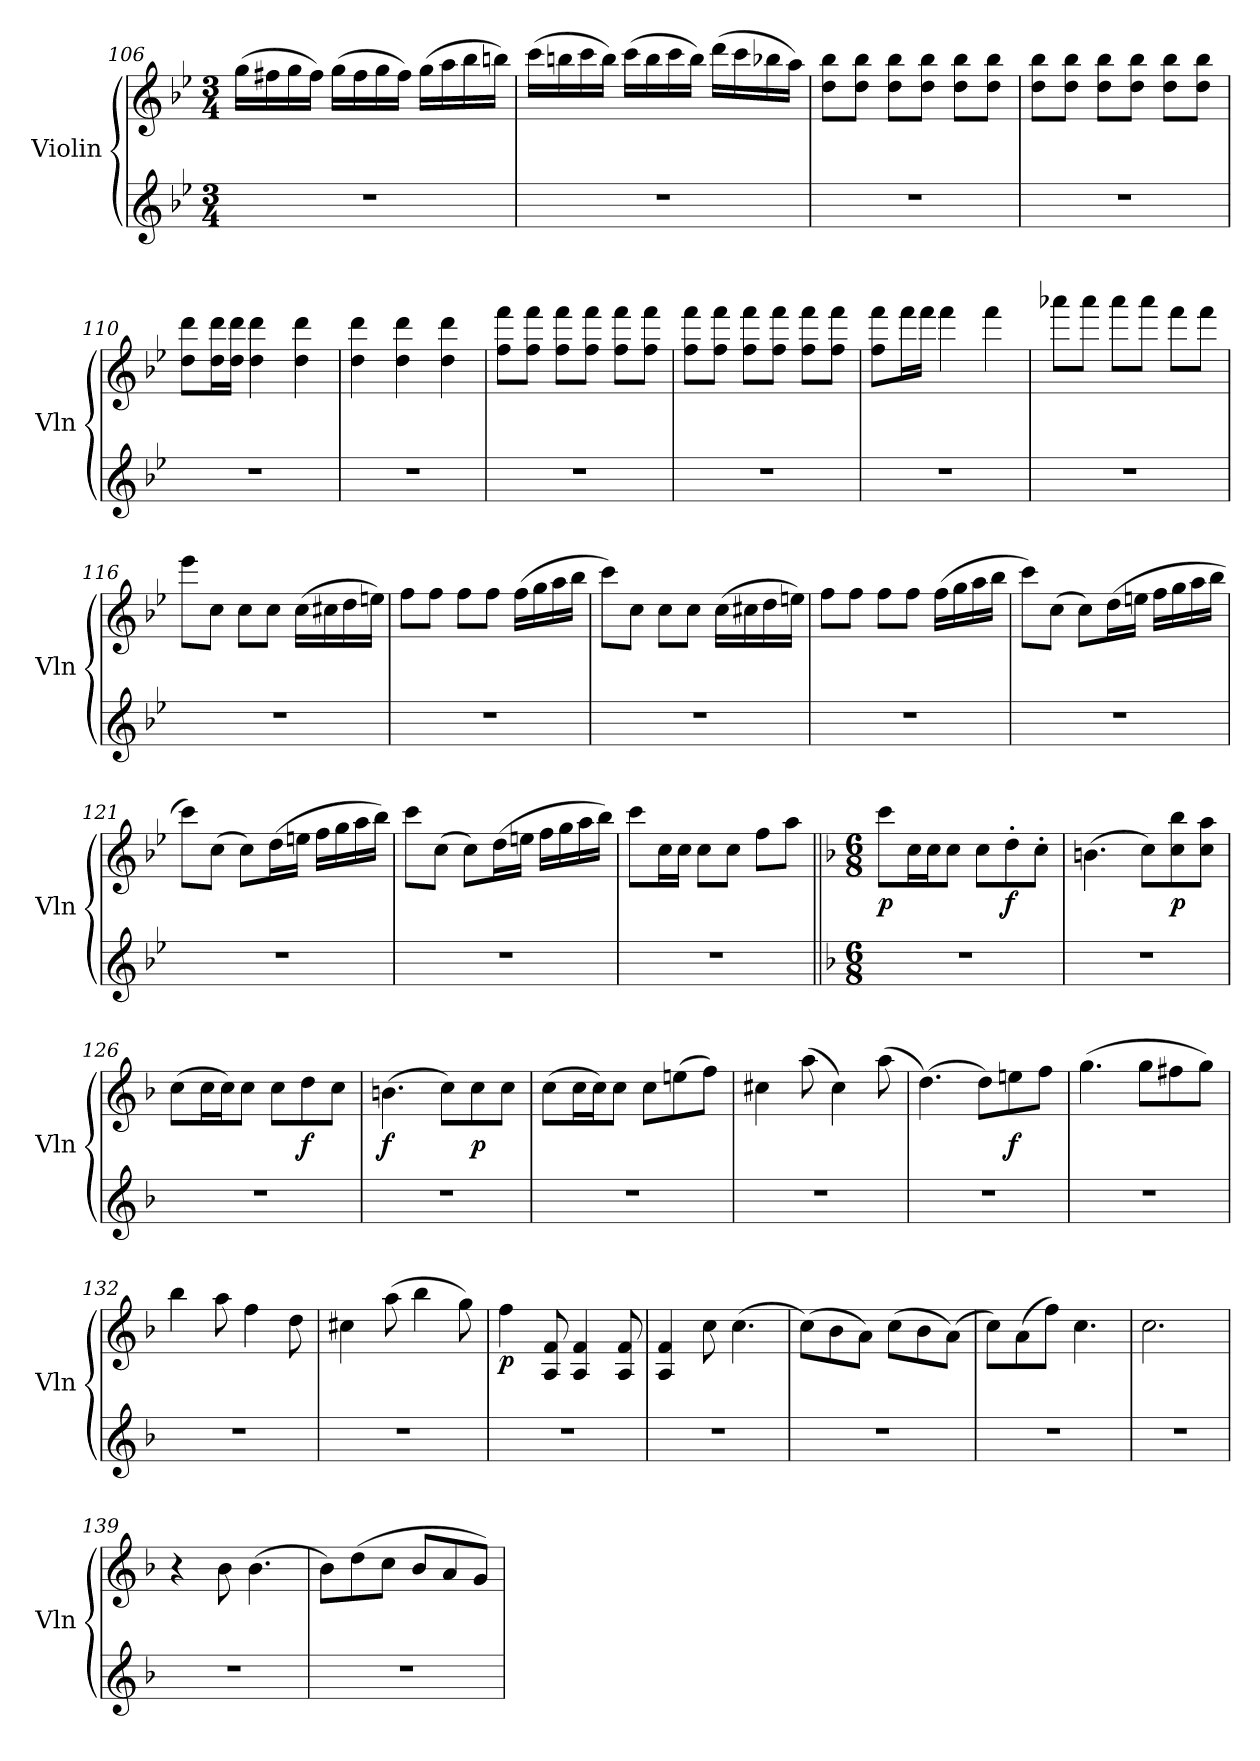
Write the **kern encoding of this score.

**kern	**kern	**dynam
*part2	*part1	*part1
*staff2	*staff1	*staff1
*I"Violin	*I"Violin	*
*I'Vln	*I'Vln	*
!!LO:LB:g=z
*clefG2	*clefG2	*
*k[b-e-]	*k[b-e-]	*
*M3/4	*M3/4	*
=106	=106	=106
2.r	(>16gg\LL	.
.	16ff#X\	.
.	16gg\	.
.	16ff#\JJ)	.
.	(>16gg\LL	.
.	16ff#\	.
.	16gg\	.
.	16ff#\JJ)	.
.	(>16gg\LL	.
.	16aa\	.
.	16bb-\	.
.	16bbn\JJ)	.
!!LO:PB:g=z
=107	=107	=107
2.r	(>16ccc\LL	.
.	16bbn\	.
.	16ccc\	.
.	16bb\JJ)	.
.	(>16ccc\LL	.
.	16bb\	.
.	16ccc\	.
.	16bb\JJ)	.
.	(>16ddd\LL	.
.	16ccc\	.
.	16bb-X\	.
.	16aa\JJ)	.
=108	=108	=108
2.r	8dd\ 8bb-\L	.
.	8dd\ 8bb-\J	.
.	8dd\ 8bb-\L	.
.	8dd\ 8bb-\J	.
.	8dd\ 8bb-\L	.
.	8dd\ 8bb-\J	.
=109	=109	=109
2.r	8dd\ 8bb-\L	.
.	8dd\ 8bb-\J	.
.	8dd\ 8bb-\L	.
.	8dd\ 8bb-\J	.
.	8dd\ 8bb-\L	.
.	8dd\ 8bb-\J	.
=110	=110	=110
2.r	8dd\ 8ddd\L	.
.	16dd\ 16ddd\L	.
.	16dd\ 16ddd\JJ	.
.	4dd\ 4ddd\	.
.	4dd\ 4ddd\	.
!!LO:LB:g=z
=111	=111	=111
2.r	4dd\ 4ddd\	.
.	4dd\ 4ddd\	.
.	4dd\ 4ddd\	.
!!LO:LB:g=z
=112	=112	=112
2.r	8ff\ 8fff\L	.
.	8ff\ 8fff\J	.
.	8ff\ 8fff\L	.
.	8ff\ 8fff\J	.
.	8ff\ 8fff\L	.
.	8ff\ 8fff\J	.
=113	=113	=113
2.r	8ff\ 8fff\L	.
.	8ff\ 8fff\J	.
.	8ff\ 8fff\L	.
.	8ff\ 8fff\J	.
.	8ff\ 8fff\L	.
.	8ff\ 8fff\J	.
=114	=114	=114
2.r	8ff\ 8fff\L	.
.	16fff\L	.
.	16fff\JJ	.
.	4fff\	.
.	4fff\	.
=115	=115	=115
2.r	8aaa-X\L	.
.	8aaa-\J	.
.	8aaa-\L	.
.	8aaa-\J	.
.	8fff\L	.
.	8fff\J	.
=116	=116	=116
2.r	8eee-\L	.
.	8cc\J	.
.	8cc\L	.
.	8cc\J	.
.	(>16cc\LL	.
.	16cc#X\	.
.	16dd\	.
.	16een\JJ)	.
!!LO:LB:g=z
=117	=117	=117
2.r	8ff\L	.
.	8ff\J	.
.	8ff\L	.
.	8ff\J	.
.	(>16ff\LL	.
.	16gg\	.
.	16aa\	.
.	16bb-\JJ	.
=118	=118	=118
2.r	8ccc\L)	.
.	8cc\J	.
.	8cc\L	.
.	8cc\J	.
.	(>16cc\LL	.
.	16cc#X\	.
.	16dd\	.
.	16een\JJ)	.
=119	=119	=119
2.r	8ff\L	.
.	8ff\J	.
.	8ff\L	.
.	8ff\J	.
.	(>16ff\LL	.
.	16gg\	.
.	16aa\	.
.	16bb-\JJ	.
=120	=120	=120
2.r	8ccc\L)	.
.	(>8cc\J	.
.	8cc\L)	.
.	(>16dd\L	.
.	16een\JJ	.
.	16ff\LL	.
.	16gg\	.
.	16aa\	.
.	16bb-\JJ	.
!!LO:LB:g=z
=121	=121	=121
2.r	8ccc\L)	.
.	(>8cc\J	.
.	8cc\L)	.
.	(>16dd\L	.
.	16een\JJ	.
.	16ff\LL	.
.	16gg\	.
.	16aa\	.
.	16bb-\JJ)	.
=122	=122	=122
2.r	8ccc\L	.
.	(>8cc\J	.
.	8cc\L)	.
.	(>16dd\L	.
.	16een\JJ	.
.	16ff\LL	.
.	16gg\	.
.	16aa\	.
.	16bb-\JJ)	.
=123	=123	=123
2.r	8ccc\L	.
.	16cc\L	.
.	16cc\JJ	.
.	8cc\L	.
.	8cc\J	.
.	8ff\L	.
.	8aa\J	.
=124||	=124||	=124||
*k[b-]	*k[b-]	*
*M6/8	*M6/8	*
!	!	!LO:DY:b
2.r	8ccc\L	p
.	16cc\L	.
.	16cc\J	.
.	8cc\J	.
.	8cc\L	.
!	!	!LO:DY:b
.	8dd'\	f
.	8cc'\J	.
=125	=125	=125
2.r	(>4.bn\	.
.	8cc\L)	.
!	!	!LO:DY:b
.	8cc\ 8bb-\	p
.	8cc\ 8aa\J	.
!!LO:LB:g=z
=126	=126	=126
2.r	(>8cc\L	.
.	16cc\L	.
.	16cc\J)	.
.	8cc\J	.
.	8cc\L	.
!	!	!LO:DY:b
.	8dd\	f
.	8cc\J	.
=127	=127	=127
!	!	!LO:DY:b
2.r	(>4.bn\	f
.	8cc\L)	.
!	!	!LO:DY:b
.	8cc\	p
.	8cc\J	.
=128	=128	=128
2.r	(>8cc\L	.
.	16cc\L	.
.	16cc\J)	.
.	8cc\J	.
.	8cc\L	.
.	(>8een\	.
.	8ff\J)	.
=129	=129	=129
2.r	4cc#X\	.
.	(>8aa\	.
.	4cc#\)	.
.	(>8aa\	.
=130	=130	=130
2.r	(>4.dd\)	.
.	8dd\L)	.
!	!	!LO:DY:b
.	8een\	f
.	8ff\J	.
=131	=131	=131
2.r	(>4.gg\	.
.	8gg\L	.
.	8ff#X\	.
.	8gg\J)	.
!!LO:PB:g=z
=132	=132	=132
2.r	4bb-\	.
.	8aa\	.
.	4ff\	.
.	8dd\	.
=133	=133	=133
2.r	4cc#X\	.
.	(>8aa\	.
.	4bb-\	.
.	8gg\)	.
=134	=134	=134
!	!	!LO:DY:b
2.r	4ff\	p
.	8A/ 8f/	.
.	4A/ 4f/	.
.	8A/ 8f/	.
=135	=135	=135
2.r	4A/ 4f/	.
.	8cc\	.
.	(>4.cc\	.
=136	=136	=136
2.r	(>8cc\L)	.
.	8b-\	.
.	8a\J)	.
.	(>8cc\L	.
.	8b-\	.
.	(>8a\J)	.
=137	=137	=137
2.r	8cc\L)	.
.	(>8a\	.
.	8ff\J)	.
.	4.cc\	.
=138	=138	=138
2.r	2.cc\	.
=139	=139	=139
2.r	4r	.
.	8b-\	.
.	(>4.b-\	.
!!LO:LB:g=z
=140	=140	=140
2.r	8b-\L)	.
.	(>8dd\	.
.	8cc\J	.
.	8b-/L	.
.	8a/	.
.	8g/J)	.
=	=	=
*-	*-	*-
